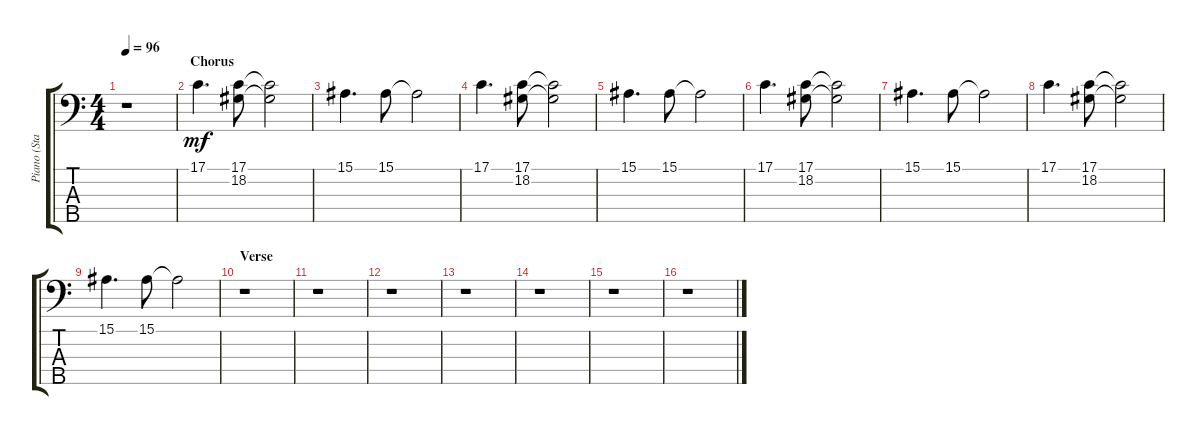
\track ("Piano (Staff 2)" "Piano (Sta") {instrument acousticgrandpiano}
\staff {score tabs}
\tuning (G2 D2 A1 E1 B0) {hide}
\ts (4 4)
\tempo 96
\clef f4
\ks aminor
r.1{dy mf} |
\section ("" "Chorus")
17.1.4{d} (17.1 18.2).8 (17.1{t} 18.2{t}).2 |
15.1.4{d} 15.1.8 15.1{t}.2 |
17.1.4{d} (17.1 18.2).8 (17.1{t} 18.2{t}).2 |
15.1.4{d} 15.1.8 15.1{t}.2 |
17.1.4{d} (17.1 18.2).8 (17.1{t} 18.2{t}).2 |
15.1.4{d} 15.1.8 15.1{t}.2 |
17.1.4{d} (17.1 18.2).8 (17.1{t} 18.2{t}).2 |
15.1.4{d} 15.1.8 15.1{t}.2 |
\section ("" "Verse")
r.1 |
r.1 |
r.1 |
r.1 |
r.1 |
r.1 |
r.1
